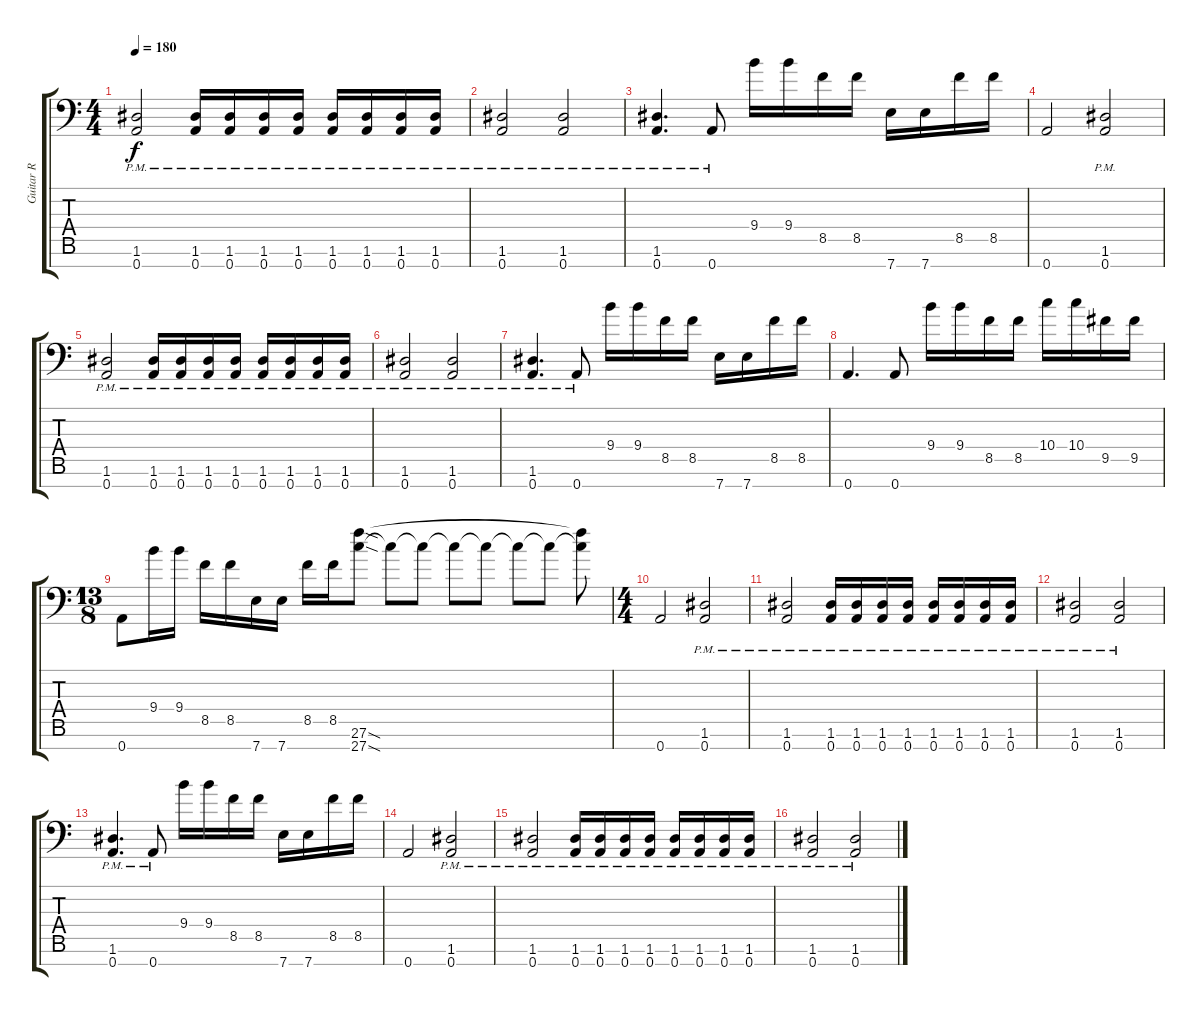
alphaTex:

\track ("Guitar R" "Guitar R") {instrument overdrivenguitar}
\staff {score tabs}
\tuning (E4 B3 G3 D3 A2 D2 A1) {hide}
\ts (4 4)
\tempo 180
\clef f4
\ks c
(1.6{pm} 0.7{pm}).2{dy f} (1.6{pm} 0.7{pm}).16 (1.6{pm} 0.7{pm}).16 (1.6{pm} 0.7{pm}).16 (1.6{pm} 0.7{pm}).16 (1.6{pm} 0.7{pm}).16 (1.6{pm} 0.7{pm}).16 (1.6{pm} 0.7{pm}).16 (1.6{pm} 0.7{pm}).16 |
(1.6{pm} 0.7{pm}).2 (1.6{pm} 0.7{pm}).2 |
(1.6{pm} 0.7{pm}).4{d} 0.7{pm}.8 9.4.16 9.4.16 8.5.16 8.5.16 7.7.16 7.7.16 8.5.16 8.5.16 |
0.7.2 (1.6{pm} 0.7{pm}).2 |
(1.6{pm} 0.7{pm}).2 (1.6{pm} 0.7{pm}).16 (1.6{pm} 0.7{pm}).16 (1.6{pm} 0.7{pm}).16 (1.6{pm} 0.7{pm}).16 (1.6{pm} 0.7{pm}).16 (1.6{pm} 0.7{pm}).16 (1.6{pm} 0.7{pm}).16 (1.6{pm} 0.7{pm}).16 |
(1.6{pm} 0.7{pm}).2 (1.6{pm} 0.7{pm}).2 |
(1.6{pm} 0.7{pm}).4{d} 0.7{pm}.8 9.4.16 9.4.16 8.5.16 8.5.16 7.7.16 7.7.16 8.5.16 8.5.16 |
0.7.4{d} 0.7.8 9.4.16 9.4.16 8.5.16 8.5.16 10.4.16 10.4.16 9.5.16 9.5.16 |
\ts (13 8)
0.7.8 9.4.16 9.4.16 8.5.16 8.5.16 7.7.16 7.7.16 8.5.16 8.5.16 (27.6{sod} 27.7{sod}).8 27.7{t}.8 27.7{t}.8 27.7{t}.8 27.7{t}.8 27.7{t}.8 27.7{t}.8 (27.6{t} 27.7{t}).8 |
\ts (4 4)
0.7.2 (1.6{pm} 0.7{pm}).2 |
(1.6{pm} 0.7{pm}).2 (1.6{pm} 0.7{pm}).16 (1.6{pm} 0.7{pm}).16 (1.6{pm} 0.7{pm}).16 (1.6{pm} 0.7{pm}).16 (1.6{pm} 0.7{pm}).16 (1.6{pm} 0.7{pm}).16 (1.6{pm} 0.7{pm}).16 (1.6{pm} 0.7{pm}).16 |
(1.6{pm} 0.7{pm}).2 (1.6{pm} 0.7{pm}).2 |
(1.6{pm} 0.7{pm}).4{d} 0.7{pm}.8 9.4.16 9.4.16 8.5.16 8.5.16 7.7.16 7.7.16 8.5.16 8.5.16 |
0.7.2 (1.6{pm} 0.7{pm}).2 |
(1.6{pm} 0.7{pm}).2 (1.6{pm} 0.7{pm}).16 (1.6{pm} 0.7{pm}).16 (1.6{pm} 0.7{pm}).16 (1.6{pm} 0.7{pm}).16 (1.6{pm} 0.7{pm}).16 (1.6{pm} 0.7{pm}).16 (1.6{pm} 0.7{pm}).16 (1.6{pm} 0.7{pm}).16 |
(1.6{pm} 0.7{pm}).2 (1.6{pm} 0.7{pm}).2
